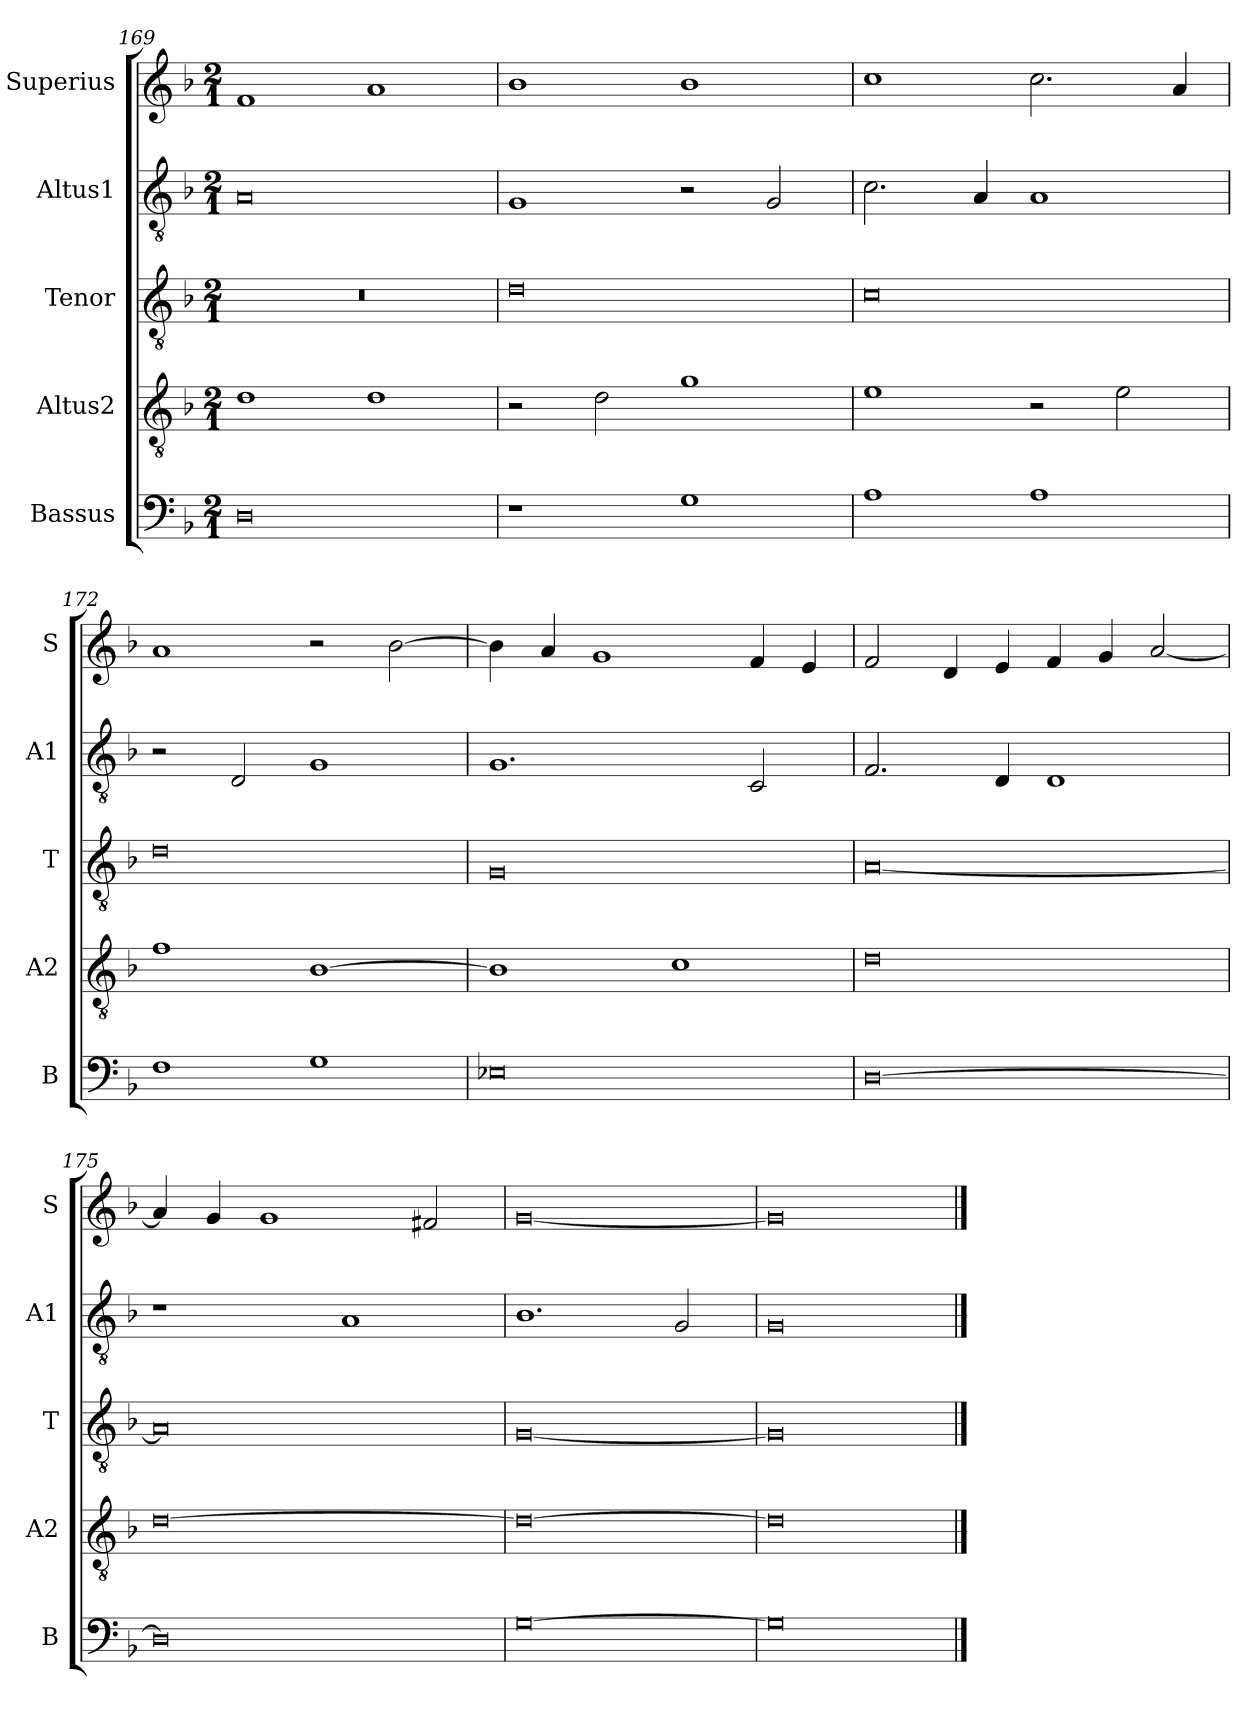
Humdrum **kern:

**kern	**kern	**kern	**kern	**kern
*part5	*part4	*part3	*part2	*part1
*staff5	*staff4	*staff3	*staff2	*staff1
*I"Bassus	*I"Altus2	*I"Tenor	*I"Altus1	*I"Superius
*I'B	*I'A2	*I'T	*I'A1	*I'S
*clefF4	*clefGv2	*clefGv2	*clefGv2	*clefG2
*k[b-]	*k[b-]	*k[b-]	*k[b-]	*k[b-]
*M2/1	*M2/1	*M2/1	*M2/1	*M2/1
=169	=169	=169	=169	=169
0D	1d	0r	0A	1f
.	1d	.	.	1a
=170	=170	=170	=170	=170
1r	2r	0d	1G	1b-
.	2d\	.	.	.
1G	1g	.	2r	1b-
.	.	.	2G/	.
=171	=171	=171	=171	=171
1A	1e	0c	2.c\	1cc
.	.	.	4A/	.
1A	2r	.	1A	2.cc\
.	2e\	.	.	.
.	.	.	.	4a/
=172	=172	=172	=172	=172
1F	1f	0d	2r	1a
.	.	.	2D/	.
1G	[1B-	.	1G	2r
.	.	.	.	[2b-\
=173	=173	=173	=173	=173
0E-X	1B-]	0G	1.G	4b-\]
.	.	.	.	4a/
.	.	.	.	1g
.	1c	.	.	.
.	.	.	2C/	4f/
.	.	.	.	4e/
=174	=174	=174	=174	=174
[0D	0d	[0A	2.F/	2f/
.	.	.	.	4d/
.	.	.	4D/	4e/
.	.	.	1D	4f/
.	.	.	.	4g/
.	.	.	.	[2a/
=175	=175	=175	=175	=175
0D]	[0d	0A]	1r	4a/]
.	.	.	.	4g/
.	.	.	.	1g
.	.	.	1A	.
.	.	.	.	2f#X/
=176	=176	=176	=176	=176
[0G	0d_	[0G	1.B-	[0g
.	.	.	2G/	.
=177	=177	=177	=177	=177
0G]	0d]	0G]	0G	0g]
==	==	==	==	==
*-	*-	*-	*-	*-
